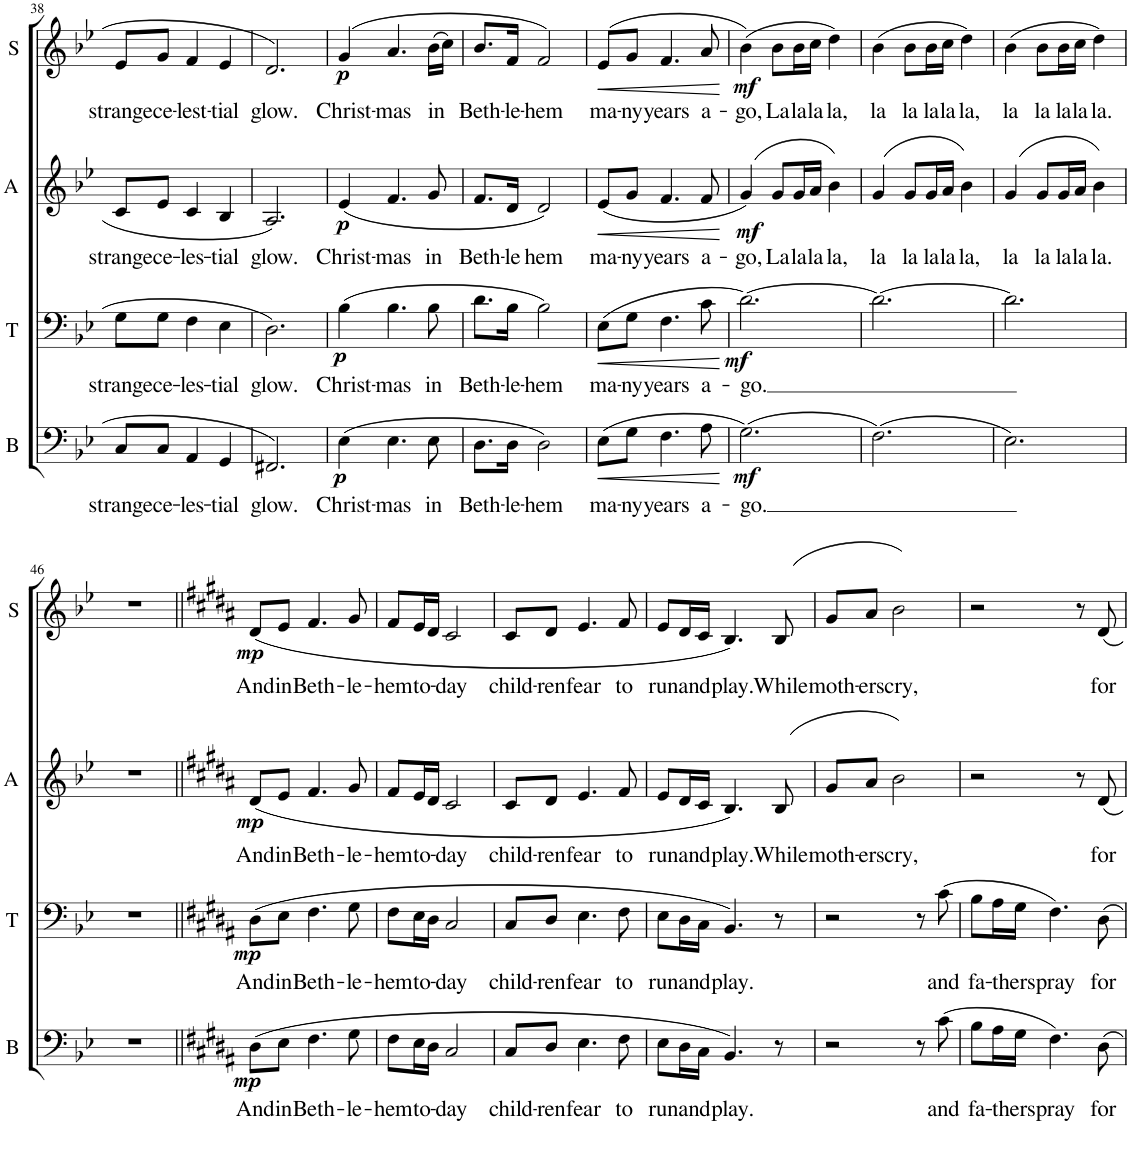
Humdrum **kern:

**kern	**text	**dynam	**kern	**text	**dynam	**kern	**text	**dynam	**kern	**text	**dynam
*part4	*part4	*part4	*part3	*part3	*part3	*part2	*part2	*part2	*part1	*part1	*part1
*staff4	*staff4	*staff4	*staff3	*staff3	*staff3	*staff2	*staff2	*staff2	*staff1	*staff1	*staff1
*I"Bass	*	*	*I"Tenor	*	*	*I"Alto	*	*	*I"Soprano	*	*
*I'B	*	*	*I'T	*	*	*I'A	*	*	*I'S	*	*
!!LO:PB:g=z
*clefF4	*	*	*clefF4	*	*	*clefG2	*	*	*clefG2	*	*
*k[b-e-]	*	*	*k[b-e-]	*	*	*k[b-e-]	*	*	*k[b-e-]	*	*
*M3/4	*	*	*M3/4	*	*	*M3/4	*	*	*M3/4	*	*
=38	=38	=38	=38	=38	=38	=38	=38	=38	=38	=38	=38
!	!LO:LY:b	!	!	!LO:LY:b	!	!	!LO:LY:b	!	!	!LO:LY:b	!
8C/L	strange	.	8G\L	strange	.	8c/L	strange	.	8e-/L	strange	.
!	!LO:LY:b	!	!	!LO:LY:b	!	!	!LO:LY:b	!	!	!LO:LY:b	!
8C/J	ce-	.	8G\J	ce-	.	8e-/J	ce-	.	8g/J	ce-	.
!	!LO:LY:b	!	!	!LO:LY:b	!	!	!LO:LY:b	!	!	!LO:LY:b	!
4AA/	-les-	.	4F\	-les-	.	4c/	-les-	.	4f/	-lest-	.
!	!LO:LY:b	!	!	!LO:LY:b	!	!	!LO:LY:b	!	!	!LO:LY:b	!
4GG/	-tial	.	4E-\	-tial	.	4B-/	-tial	.	4e-/	-tial	.
=39	=39	=39	=39	=39	=39	=39	=39	=39	=39	=39	=39
!	!LO:LY:b	!	!	!LO:LY:b	!	!	!LO:LY:b	!	!	!LO:LY:b	!
2.FF#X/	glow.	.	2.D\	glow.	.	2.A/	glow.	.	2.d/	glow.	.
=40	=40	=40	=40	=40	=40	=40	=40	=40	=40	=40	=40
!	!LO:LY:b	!LO:DY:b	!	!LO:LY:b	!LO:DY:b	!	!LO:LY:b	!LO:DY:b	!	!LO:LY:b	!LO:DY:b
(4E-\	Christ-	p	(4B-\	Christ-	p	(4e-/	Christ-	p	(4g/	Christ-	p
!	!LO:LY:b	!	!	!LO:LY:b	!	!	!LO:LY:b	!	!	!LO:LY:b	!
4.E-\	-mas	.	4.B-\	-mas	.	4.f/	-mas	.	4.a/	-mas	.
!	!LO:LY:b	!	!	!LO:LY:b	!	!	!LO:LY:b	!	!	!LO:LY:b	!
8E-\	in	.	8B-\	in	.	8g/	in	.	(16b-\LL	in	.
.	.	.	.	.	.	.	.	.	16cc\JJ)	.	.
=41	=41	=41	=41	=41	=41	=41	=41	=41	=41	=41	=41
!	!LO:LY:b	!	!	!LO:LY:b	!	!	!LO:LY:b	!	!	!LO:LY:b	!
8.D\L	Beth-	.	8.d\L	Beth-	.	8.f/L	Beth-	.	8.b-/L	Beth-	.
!	!LO:LY:b	!	!	!LO:LY:b	!	!	!LO:LY:b	!	!	!LO:LY:b	!
16D\Jk	-le-	.	16B-\Jk	-le-	.	16d/Jk	-le	.	16f/Jk	-le-	.
!	!LO:LY:b	!	!	!LO:LY:b	!	!	!LO:LY:b	!	!	!LO:LY:b	!
2D\)	-hem	.	2B-\)	-hem	.	2d/)	hem	.	2f/)	-hem	.
=42	=42	=42	=42	=42	=42	=42	=42	=42	=42	=42	=42
!	!LO:LY:b	!LO:HP:b	!	!LO:LY:b	!LO:HP:b	!	!LO:LY:b	!LO:HP:b	!	!LO:LY:b	!LO:HP:b
(8E-\L	ma-	<	(8E-\L	ma-	<	(8e-/L	ma-	<	(8e-/L	ma-	<
!	!LO:LY:b	!	!	!LO:LY:b	!	!	!LO:LY:b	!	!	!LO:LY:b	!
8G\J	-ny	.	8G\J	-ny	.	8g/J	-ny	.	8g/J	-ny	.
!	!LO:LY:b	!	!	!LO:LY:b	!	!	!LO:LY:b	!	!	!LO:LY:b	!
4.F\	years	.	4.F\	years	.	4.f/	years	.	4.f/	years	.
!	!LO:LY:b	!	!	!LO:LY:b	!	!	!LO:LY:b	!	!	!LO:LY:b	!
8A\	a-	.	8c\	a-	.	8f/	a-	.	8a/	a-	.
.	.	[	.	.	[	.	.	[	.	.	[
=43	=43	=43	=43	=43	=43	=43	=43	=43	=43	=43	=43
!	!LO:LY:b	!LO:DY:b	!	!LO:LY:b	!LO:DY:b	!	!LO:LY:b	!LO:DY:b	!	!LO:LY:b	!LO:DY:b
(2.G\)	-go.	mf	[2.d\)	-go.	mf	(4g/)	-go,	mf	(4b-\)	-go,	mf
!	!	!	!	!	!	!	!LO:LY:b	!	!	!LO:LY:b	!
.	.	.	.	.	.	8g/L	La	.	8b-\L	La	.
!	!	!	!	!	!	!	!LO:LY:b	!	!	!LO:LY:b	!
.	.	.	.	.	.	16g/L	la	.	16b-\L	la	.
!	!	!	!	!	!	!	!LO:LY:b	!	!	!LO:LY:b	!
.	.	.	.	.	.	16a/JJ	la	.	16cc\JJ	la	.
!	!	!	!	!	!	!	!LO:LY:b	!	!	!LO:LY:b	!
.	.	.	.	.	.	4b-\)	la,	.	4dd\)	la,	.
=44	=44	=44	=44	=44	=44	=44	=44	=44	=44	=44	=44
!	!	!	!	!	!	!	!LO:LY:b	!	!	!LO:LY:b	!
(2.F\)	.	.	2.d\_	.	.	(4g/	la	.	(4b-\	la	.
!	!	!	!	!	!	!	!LO:LY:b	!	!	!LO:LY:b	!
.	.	.	.	.	.	8g/L	la	.	8b-\L	la	.
!	!	!	!	!	!	!	!LO:LY:b	!	!	!LO:LY:b	!
.	.	.	.	.	.	16g/L	la	.	16b-\L	la	.
!	!	!	!	!	!	!	!LO:LY:b	!	!	!LO:LY:b	!
.	.	.	.	.	.	16a/JJ	la	.	16cc\JJ	la	.
!	!	!	!	!	!	!	!LO:LY:b	!	!	!LO:LY:b	!
.	.	.	.	.	.	4b-\)	la,	.	4dd\)	la,	.
=45	=45	=45	=45	=45	=45	=45	=45	=45	=45	=45	=45
!	!	!	!	!	!	!	!LO:LY:b	!	!	!LO:LY:b	!
2.E-\)	.	.	2.d\]	.	.	(4g/	la	.	(4b-\	la	.
!	!	!	!	!	!	!	!LO:LY:b	!	!	!LO:LY:b	!
.	.	.	.	.	.	8g/L	la	.	8b-\L	la	.
!	!	!	!	!	!	!	!LO:LY:b	!	!	!LO:LY:b	!
.	.	.	.	.	.	16g/L	la	.	16b-\L	la	.
!	!	!	!	!	!	!	!LO:LY:b	!	!	!LO:LY:b	!
.	.	.	.	.	.	16a/JJ	la	.	16cc\JJ	la	.
!	!	!	!	!	!	!	!LO:LY:b	!	!	!LO:LY:b	!
.	.	.	.	.	.	4b-\)	la.	.	4dd\)	la.	.
!!LO:LB:g=z
=46	=46	=46	=46	=46	=46	=46	=46	=46	=46	=46	=46
2.r	.	.	2.r	.	.	2.r	.	.	2.r	.	.
=47||	=47||	=47||	=47||	=47||	=47||	=47||	=47||	=47||	=47||	=47||	=47||
*k[f#c#g#d#a#]	*	*	*k[f#c#g#d#a#]	*	*	*k[f#c#g#d#a#]	*	*	*k[f#c#g#d#a#]	*	*
!	!LO:LY:b	!LO:DY:b	!	!LO:LY:b	!LO:DY:b	!	!LO:LY:b	!LO:DY:b	!	!LO:LY:b	!LO:DY:b
(8D#\L	And	mp	(8D#\L	And	mp	(8d#/L	And	mp	(8d#/L	And	mp
!	!LO:LY:b	!	!	!LO:LY:b	!	!	!LO:LY:b	!	!	!LO:LY:b	!
8E\J	in	.	8E\J	in	.	8e/J	in	.	8e/J	in	.
!	!LO:LY:b	!	!	!LO:LY:b	!	!	!LO:LY:b	!	!	!LO:LY:b	!
4.F#\	Beth-	.	4.F#\	Beth-	.	4.f#/	Beth-	.	4.f#/	Beth-	.
!	!LO:LY:b	!	!	!LO:LY:b	!	!	!LO:LY:b	!	!	!LO:LY:b	!
8G#\	-le-	.	8G#\	-le-	.	8g#/	-le-	.	8g#/	-le-	.
=48	=48	=48	=48	=48	=48	=48	=48	=48	=48	=48	=48
!	!LO:LY:b	!	!	!LO:LY:b	!	!	!LO:LY:b	!	!	!LO:LY:b	!
8F#\L	-hem	.	8F#\L	-hem	.	8f#/L	-hem	.	8f#/L	-hem	.
!	!LO:LY:b	!	!	!LO:LY:b	!	!	!LO:LY:b	!	!	!LO:LY:b	!
16E\L	to-	.	16E\L	to-	.	16e/L	to-	.	16e/L	to-	.
16D#\JJ	.	.	16D#\JJ	.	.	16d#/JJ	.	.	16d#/JJ	.	.
!	!LO:LY:b	!	!	!LO:LY:b	!	!	!LO:LY:b	!	!	!LO:LY:b	!
2C#/	-day	.	2C#/	-day	.	2c#/	-day	.	2c#/	-day	.
=49	=49	=49	=49	=49	=49	=49	=49	=49	=49	=49	=49
!	!LO:LY:b	!	!	!LO:LY:b	!	!	!LO:LY:b	!	!	!LO:LY:b	!
8C#/L	child-	.	8C#/L	child-	.	8c#/L	child-	.	8c#/L	child-	.
!	!LO:LY:b	!	!	!LO:LY:b	!	!	!LO:LY:b	!	!	!LO:LY:b	!
8D#/J	-ren	.	8D#/J	-ren	.	8d#/J	-ren	.	8d#/J	-ren	.
!	!LO:LY:b	!	!	!LO:LY:b	!	!	!LO:LY:b	!	!	!LO:LY:b	!
4.E\	fear	.	4.E\	fear	.	4.e/	fear	.	4.e/	fear	.
!	!LO:LY:b	!	!	!LO:LY:b	!	!	!LO:LY:b	!	!	!LO:LY:b	!
8F#\	to	.	8F#\	to	.	8f#/	to	.	8f#/	to	.
=50	=50	=50	=50	=50	=50	=50	=50	=50	=50	=50	=50
!	!LO:LY:b	!	!	!LO:LY:b	!	!	!LO:LY:b	!	!	!LO:LY:b	!
8E\L	run	.	8E\L	run	.	8e/L	run	.	8e/L	run	.
!	!LO:LY:b	!	!	!LO:LY:b	!	!	!LO:LY:b	!	!	!LO:LY:b	!
16D#\L	and	.	16D#\L	-and	.	16d#/L	-and	.	16d#/L	-and	.
16C#\JJ	.	.	16C#\JJ	.	.	16c#/JJ	.	.	16c#/JJ	.	.
!	!LO:LY:b	!	!	!LO:LY:b	!	!	!LO:LY:b	!	!	!LO:LY:b	!
4.BB/)	play.	.	4.BB/)	play.	.	4.B/)	play.	.	4.B/)	play.	.
!	!	!	!	!	!	!	!LO:LY:b	!	!	!LO:LY:b	!
8r	.	.	8r	.	.	(8B/	While	.	(8B/	While	.
=51	=51	=51	=51	=51	=51	=51	=51	=51	=51	=51	=51
!	!	!	!	!	!	!	!LO:LY:b	!	!	!LO:LY:b	!
2r	.	.	2r	.	.	8g#/L	moth-	.	8g#/L	moth-	.
!	!	!	!	!	!	!	!LO:LY:b	!	!	!LO:LY:b	!
.	.	.	.	.	.	8a#/J	-ers	.	8a#/J	-ers	.
!	!	!	!	!	!	!	!LO:LY:b	!	!	!LO:LY:b	!
.	.	.	.	.	.	2b\)	cry,	.	2b\)	cry,	.
8r	.	.	8r	.	.	.	.	.	.	.	.
!	!LO:LY:b	!	!	!LO:LY:b	!	!	!	!	!	!	!
(8c#\	and	.	(8c#\	and	.	.	.	.	.	.	.
=52	=52	=52	=52	=52	=52	=52	=52	=52	=52	=52	=52
!	!LO:LY:b	!	!	!LO:LY:b	!	!	!	!	!	!	!
8B\L	fa-	.	8B\L	fa-	.	2r	.	.	2r	.	.
!	!LO:LY:b	!	!	!LO:LY:b	!	!	!	!	!	!	!
16A#\L	-thers	.	16A#\L	-thers	.	.	.	.	.	.	.
16G#\JJ	.	.	16G#\JJ	.	.	.	.	.	.	.	.
!	!LO:LY:b	!	!	!LO:LY:b	!	!	!	!	!	!	!
4.F#\)	pray	.	4.F#\)	pray	.	.	.	.	.	.	.
.	.	.	.	.	.	8r	.	.	8r	.	.
!	!LO:LY:b	!	!	!LO:LY:b	!	!	!LO:LY:b	!	!	!LO:LY:b	!
8D#\	for	.	8D#\	for	.	8d#/	for	.	8d#/	for	.
=	=	=	=	=	=	=	=	=	=	=	=
*-	*-	*-	*-	*-	*-	*-	*-	*-	*-	*-	*-
